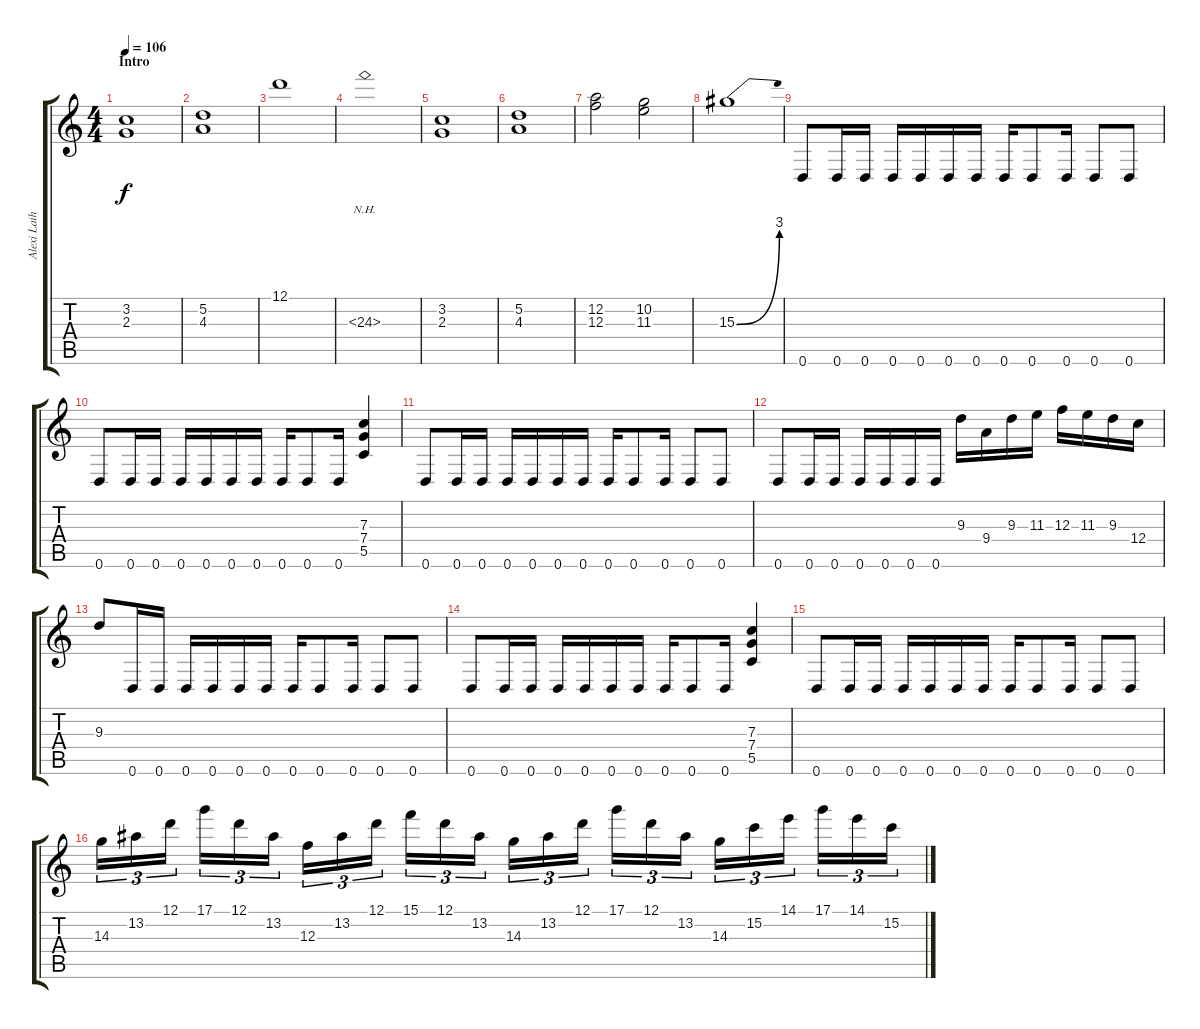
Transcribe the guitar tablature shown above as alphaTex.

\track ("Alexi Laiho" "Alexi Laih") {instrument distortionguitar}
\staff {score tabs}
\tuning (D4 A3 F3 C3 G2 D2) {hide}
\ts (4 4)
\section ("" "Intro")
\tempo 106
\clef g2
\ks c
(3.2 2.3).1{dy f instrument distortionguitar} |
(5.2 4.3).1 |
12.1.1 |
24.3{nh}.1 |
(3.2 2.3).1 |
(5.2 4.3).1 |
(12.2 12.3).2 (10.2 11.3).2 |
15.3{be (bend 0 0 60 12)}.1 |
0.6.8 0.6.16 0.6.16 0.6.16 0.6.16 0.6.16 0.6.16 0.6.16 0.6.8 0.6.16 0.6.8 0.6.8 |
0.6.8 0.6.16 0.6.16 0.6.16 0.6.16 0.6.16 0.6.16 0.6.16 0.6.8 0.6.16 (7.3 7.4 5.5).4 |
0.6.8 0.6.16 0.6.16 0.6.16 0.6.16 0.6.16 0.6.16 0.6.16 0.6.8 0.6.16 0.6.8 0.6.8 |
0.6.8 0.6.16 0.6.16 0.6.16 0.6.16 0.6.16 0.6.16 9.3.16 9.4.16 9.3.16 11.3.16 12.3.16 11.3.16 9.3.16 12.4.16 |
9.3.8 0.6.16 0.6.16 0.6.16 0.6.16 0.6.16 0.6.16 0.6.16 0.6.8 0.6.16 0.6.8 0.6.8 |
0.6.8 0.6.16 0.6.16 0.6.16 0.6.16 0.6.16 0.6.16 0.6.16 0.6.8 0.6.16 (7.3 7.4 5.5).4 |
0.6.8 0.6.16 0.6.16 0.6.16 0.6.16 0.6.16 0.6.16 0.6.16 0.6.8 0.6.16 0.6.8 0.6.8 |
14.3.16{tu (3 2)} 13.2.16{tu (3 2)} 12.1.16{tu (3 2)} 17.1.16{tu (3 2)} 12.1.16{tu (3 2)} 13.2.16{tu (3 2)} 12.3.16{tu (3 2)} 13.2.16{tu (3 2)} 12.1.16{tu (3 2)} 15.1.16{tu (3 2)} 12.1.16{tu (3 2)} 13.2.16{tu (3 2)} 14.3.16{tu (3 2)} 13.2.16{tu (3 2)} 12.1.16{tu (3 2)} 17.1.16{tu (3 2)} 12.1.16{tu (3 2)} 13.2.16{tu (3 2)} 14.3.16{tu (3 2)} 15.2.16{tu (3 2)} 14.1.16{tu (3 2)} 17.1.16{tu (3 2)} 14.1.16{tu (3 2)} 15.2.16{tu (3 2)}
